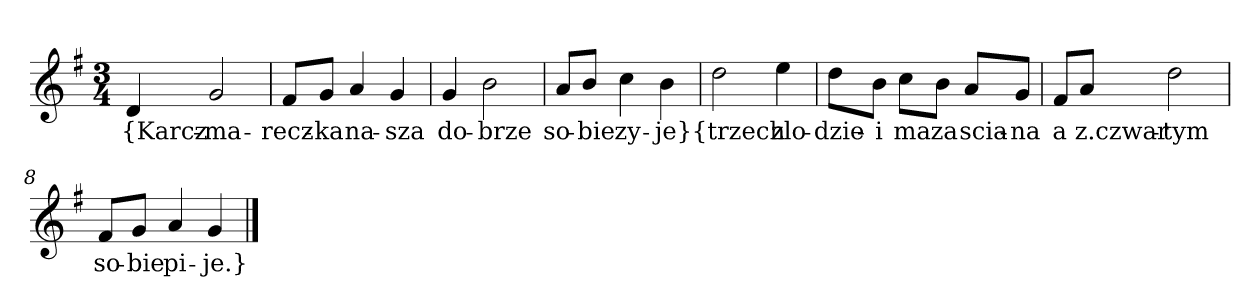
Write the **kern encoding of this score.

**kern	**text
*part1	*part1
*staff1	*staff1
*clefG2	*
*k[f#]	*
*G:	*
*M3/4	*
=	=
4d	{Karcz-
2g	-ma-
=2	=2
8f#/L	-recz-
8g/J	-ka
4a	na-
4g	-sza
=3	=3
4g	do-
2b	-brze
=4	=4
8a/L	so-
8b/J	-bie
4cc	zy-
4b	-je}
=5y	=5y
2dd	{trzech
4ee	zlo-
=6	=6
8dd\L	-dzie-
8b\J	-i
8cc\L	ma
8b\J	za
8a/L	scia-
8g/J	-na
=7	=7
8f#/L	a
8a/J	z.czwar-
2dd	-tym
=8	=8
8f#/L	so-
8g/J	-bie
4a	pi-
4g	-je.}
==	==
*-	*-
